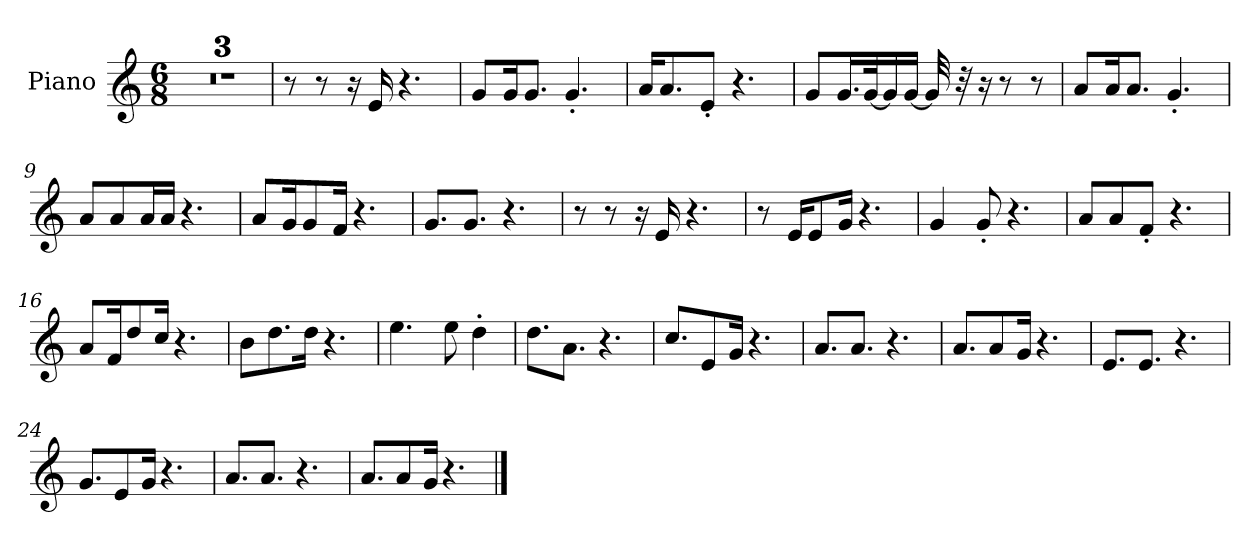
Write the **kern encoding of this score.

**kern
*part1
*staff1
*I"Piano
*I'Pno.
*clefG2
!!LO:TX:omd:t=[quarter] = 90
*M6/8
*MM90
=1
2.r
=2
2.r
=3
2.r
=4
8r
8r
16r
16e
4.r
=5
8gL
16gk
8.gJ
4.g'
=6
16aKL
8.a
8e'J
4.r
!!LO:LB:g=z
=7
8gL
16.gL
[32gk
16g]
[16gJJ
32g]
32r
16r
8r
8r
=8
8aL
16ak
8.aJ
4.g'
=9
8aL
8a
16aL
16aJJ
4.r
=10
8aL
16gk
8g
16fJk
4.r
=11
8.gL
8.gJ
4.r
=12
8r
8r
16r
16e
4.r
!!LO:LB:g=z
=13
8r
16eKL
8e
16gJk
4.r
=14
4g
8g'
4.r
=15
8aL
8a
8f'J
4.r
=16
8aL
16fk
8dd
16ccJk
4.r
=17
8bL
8.dd
16ddJk
4.r
=18
4.ee
8ee
4dd'
=19
8.ddL
8.aJ
4.r
!!LO:LB:g=z
=20
8.ccL
8e
16gJk
4.r
=21
8.aL
8.aJ
4.r
=22
8.aL
8a
16gJk
4.r
=23
8.eL
8.eJ
4.r
=24
8.gL
8e
16gJk
4.r
=25
8.aL
8.aJ
4.r
=26
8.aL
8a
16gJk
4.r
==
*-
